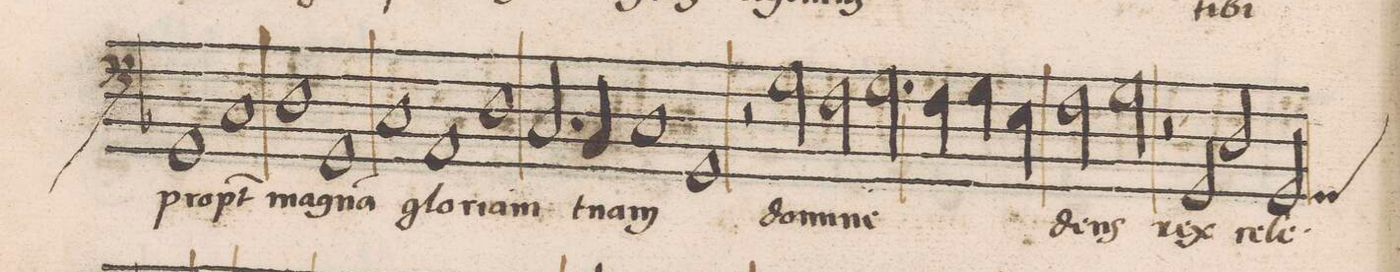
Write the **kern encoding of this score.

**kern	**text
*I"BASSVS	*
*clefF4	*
*k[b-]	*
*met(C|)	*
*M2/1	*
1GG/	prop-
=27-	=27-
1C/	-t(er)
1D\	ma-
=28-	=28-
1GG/	-gna(m)
1C/	.
=29-	=29-
1AA/	glo-
1D\	-ri-
=30-	=30-
2.C/	-am
4BB-/	tu-
1C/	-am
=31-	=31-
1GG/	.
2r	.
2G\	do-
=32-	=32-
2F\	-mi-
2.G\	-ne
4F\	.
4G\	.
4Eny\	.
=33-	=33-
2F\	de-
2G\	-us
2r	.
2GG/	rex
=34-	=34-
2D/	ce-
*custos:GG	*
2GG/	-le-
*-	*-
